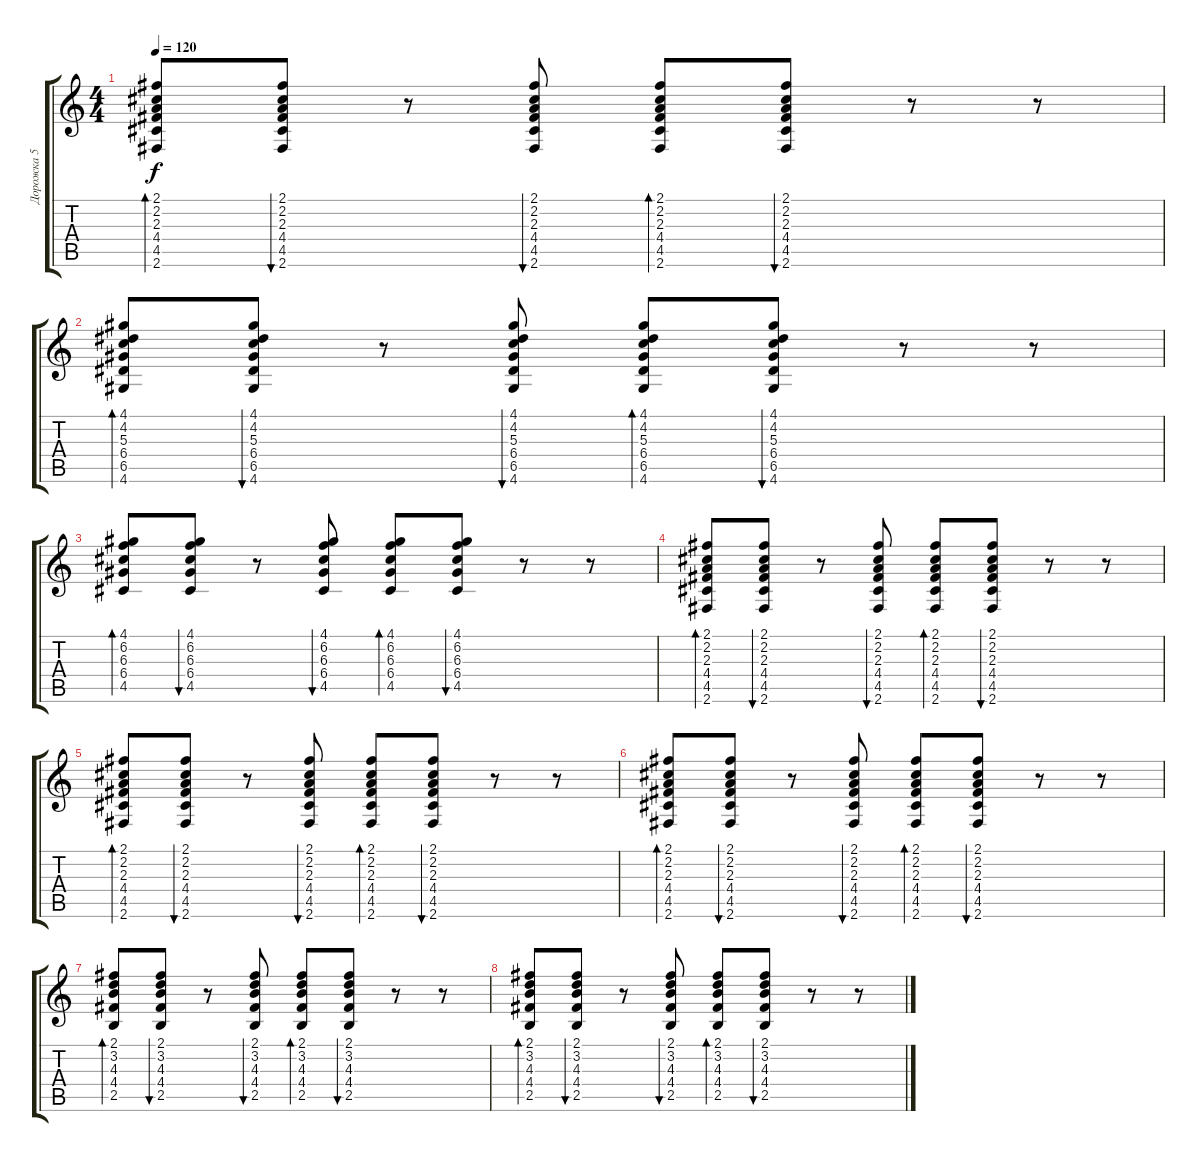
\track ("Дорожка 5" "Дорожка 5") {instrument electricguitarclean}
\staff {score tabs}
\tuning (E4 B3 G3 D3 A2 E2) {hide}
\ts (4 4)
\tempo 120
\clef g2
\ks c
(2.1 2.2 2.3 4.4 4.5 2.6).8{bd 60 dy f} (2.1 2.2 2.3 4.4 4.5 2.6).8{bu 60} r.8 (2.1 2.2 2.3 4.4 4.5 2.6).8{bu 60} (2.1 2.2 2.3 4.4 4.5 2.6).8{bd 60} (2.1 2.2 2.3 4.4 4.5 2.6).8{bu 60} r.8 r.8 |
(4.1 4.2 5.3 6.4 6.5 4.6).8{bd 60} (4.1 4.2 5.3 6.4 6.5 4.6).8{bu 60} r.8 (4.1 4.2 5.3 6.4 6.5 4.6).8{bu 60} (4.1 4.2 5.3 6.4 6.5 4.6).8{bd 60} (4.1 4.2 5.3 6.4 6.5 4.6).8{bu 60} r.8 r.8 |
(4.1 6.2 6.3 6.4 4.5).8{bd 60} (4.1 6.2 6.3 6.4 4.5).8{bu 60} r.8 (4.1 6.2 6.3 6.4 4.5).8{bu 60} (4.1 6.2 6.3 6.4 4.5).8{bd 60} (4.1 6.2 6.3 6.4 4.5).8{bu 60} r.8 r.8 |
(2.1 2.2 2.3 4.4 4.5 2.6).8{bd 60} (2.1 2.2 2.3 4.4 4.5 2.6).8{bu 60} r.8 (2.1 2.2 2.3 4.4 4.5 2.6).8{bu 60} (2.1 2.2 2.3 4.4 4.5 2.6).8{bd 60} (2.1 2.2 2.3 4.4 4.5 2.6).8{bu 60} r.8 r.8 |
(2.1 2.2 2.3 4.4 4.5 2.6).8{bd 60} (2.1 2.2 2.3 4.4 4.5 2.6).8{bu 60} r.8 (2.1 2.2 2.3 4.4 4.5 2.6).8{bu 60} (2.1 2.2 2.3 4.4 4.5 2.6).8{bd 60} (2.1 2.2 2.3 4.4 4.5 2.6).8{bu 60} r.8 r.8 |
(2.1 2.2 2.3 4.4 4.5 2.6).8{bd 60} (2.1 2.2 2.3 4.4 4.5 2.6).8{bu 60} r.8 (2.1 2.2 2.3 4.4 4.5 2.6).8{bu 60} (2.1 2.2 2.3 4.4 4.5 2.6).8{bd 60} (2.1 2.2 2.3 4.4 4.5 2.6).8{bu 60} r.8 r.8 |
(2.1 3.2 4.3 4.4 2.5).8{bd 60} (2.1 3.2 4.3 4.4 2.5).8{bu 60} r.8 (2.1 3.2 4.3 4.4 2.5).8{bu 60} (2.1 3.2 4.3 4.4 2.5).8{bd 60} (2.1 3.2 4.3 4.4 2.5).8{bu 60} r.8 r.8 |
(2.1 3.2 4.3 4.4 2.5).8{bd 60} (2.1 3.2 4.3 4.4 2.5).8{bu 60} r.8 (2.1 3.2 4.3 4.4 2.5).8{bu 60} (2.1 3.2 4.3 4.4 2.5).8{bd 60} (2.1 3.2 4.3 4.4 2.5).8{bu 60} r.8 r.8
